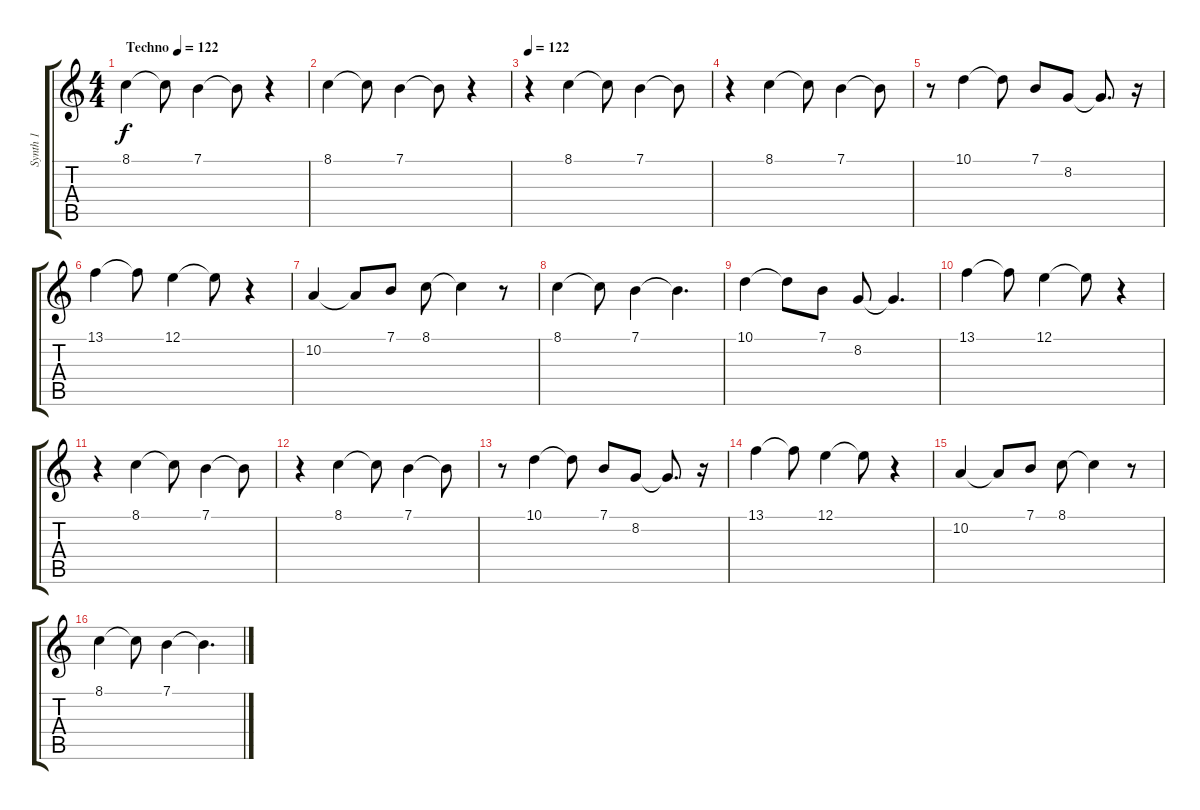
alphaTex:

\track ("Synth 1" "Synth 1") {instrument choiraahs}
\staff {score tabs}
\tuning (E4 B3 G3 D3 A2 E2) {hide}
\ts (4 4)
\tempo (122 "Techno")
\tempo 132
\tempo (122 "Techno")
\clef g2
\ks c
8.1.4{dy f instrument choiraahs} 8.1{t}.8 7.1.4 7.1{t}.8 r.4 |
8.1.4 8.1{t}.8 7.1.4 7.1{t}.8 r.4 |
\tempo 122
r.4 8.1.4 8.1{t}.8 7.1.4 7.1{t}.8 |
r.4 8.1.4 8.1{t}.8 7.1.4 7.1{t}.8 |
r.8 10.1.4 10.1{t}.8 7.1.8 8.2.8 8.2{t}.8{d} r.16 |
13.1.4 13.1{t}.8 12.1.4 12.1{t}.8 r.4 |
10.2.4 10.2{t}.8 7.1.8 8.1.8 8.1{t}.4 r.8 |
8.1.4 8.1{t}.8 7.1.4 7.1{t}.4{d} |
10.1.4 10.1{t}.8 7.1.8 8.2.8 8.2{t}.4{d} |
13.1.4 13.1{t}.8 12.1.4 12.1{t}.8 r.4 |
r.4 8.1.4 8.1{t}.8 7.1.4 7.1{t}.8 |
r.4 8.1.4 8.1{t}.8 7.1.4 7.1{t}.8 |
r.8 10.1.4 10.1{t}.8 7.1.8 8.2.8 8.2{t}.8{d} r.16 |
13.1.4 13.1{t}.8 12.1.4 12.1{t}.8 r.4 |
10.2.4 10.2{t}.8 7.1.8 8.1.8 8.1{t}.4 r.8 |
8.1.4 8.1{t}.8 7.1.4 7.1{t}.4{d}
